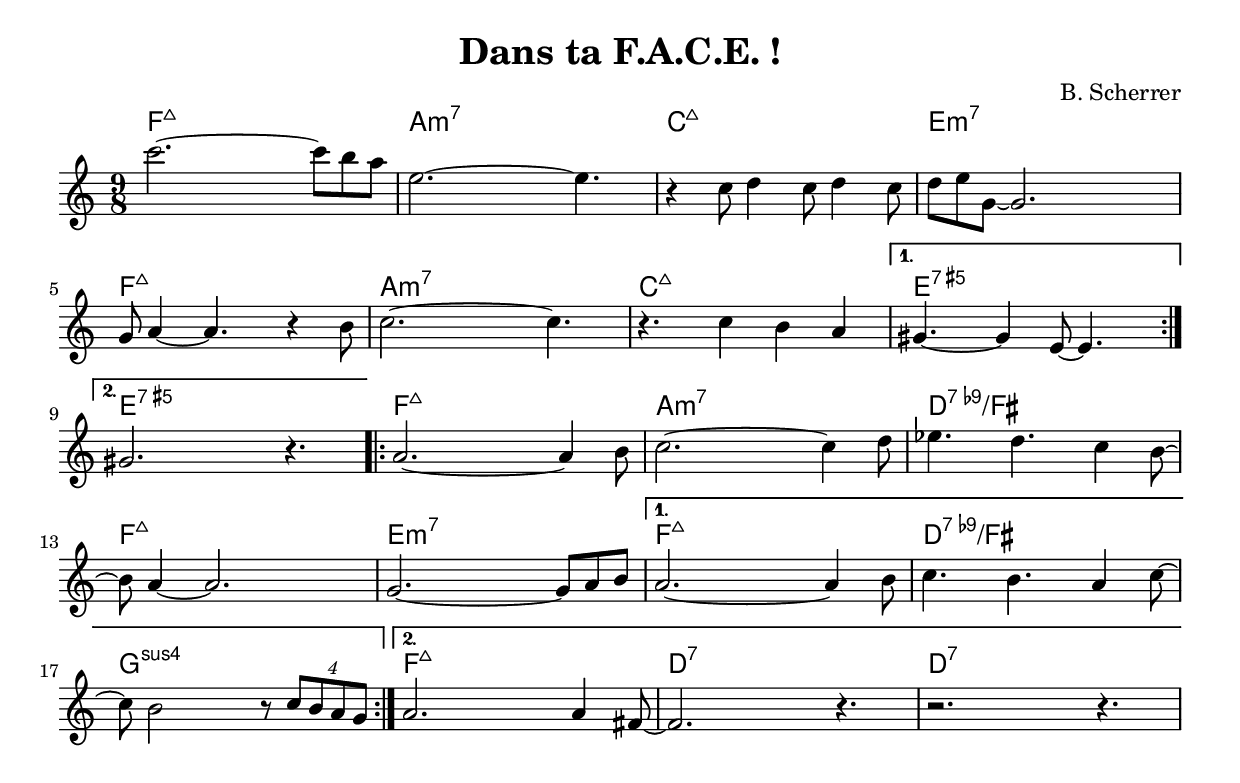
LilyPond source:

\version "2.18.2"	

noteCibleTransposition =   c   % c         % d pour Si b %  a, pour Mi b

ton = ""

indent = 0

melodie =  \relative c'''{
  \key c \major
  \numericTimeSignature
  \time 9/8
  \repeat volta 2 {
    c2.~ c8 b a | e2.~ e4. | r4 c8 d4 c8 d4  c8 | d e g,~ g2. |
    g8 a4~ a4. r4 b8 | c2.~ c4. | r4. {c4 b a } | 
  }
  \alternative{
    {gis4.~ gis4 e8~ e4. |}
    {gis2. r4. |}
  }
  \repeat volta 2 {
    a2.~ a4 b8 | c2.~ c4 d8 | ees4. d c4 b8~ | b8 a4~ a2. |
    g2.~ g8 a8 b | 
  }
  \alternative {
    {a2.~ a4 b8 | c4. b a4 c8~ | c8 b2 r8 \tuplet 4/3 {c8 b a g} |}
    {a2. a4 fis8~ | fis2. r4. | r2. r4.}
  }
  
  
}



harmonie =  \chordmode{  
  \tuplet 8/9 {
    \repeat volta 2 {
      f1:maj7 | a:min7 | c:maj7 | e:min7  |
    f1:maj7 | a:min7 | c:maj7  |
    }
    \alternative{
      {e:7.5+}
      {e:7.5+}
    }
    
    \repeat volta 2 {
      f:maj7 | a:min7 | d:7.9-/fis | f:maj7 |
      e:min7 | 
    }
    \alternative {
      {f:maj7 | d:7.9-/fis | g:sus4 |}
      {f:maj7 | d:7 | d:7 }
    }
    
    }
}



\header {
  title = #(string-append "Dans ta F.A.C.E. !" ton )
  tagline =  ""
  composer = "B. Scherrer"
}



\score{
  <<
    \new ChordNames {
      \transpose c \noteCibleTransposition{
	\harmonie
      }
    }
    \new Staff { 
      \transpose c \noteCibleTransposition {
      \melodie
      }
    }
  >>
  \layout{ \context {      \Score      proportionalNotationDuration = #(ly:make-moment 4 40     )   } }
}






\score {
  <<
    \new Staff << \unfoldRepeats{\melodie 
                                 }  >>
    \new Staff << \unfoldRepeats{\harmonie
                          } >> 
  >>
\midi{ \tempo 2 = 100 }
}